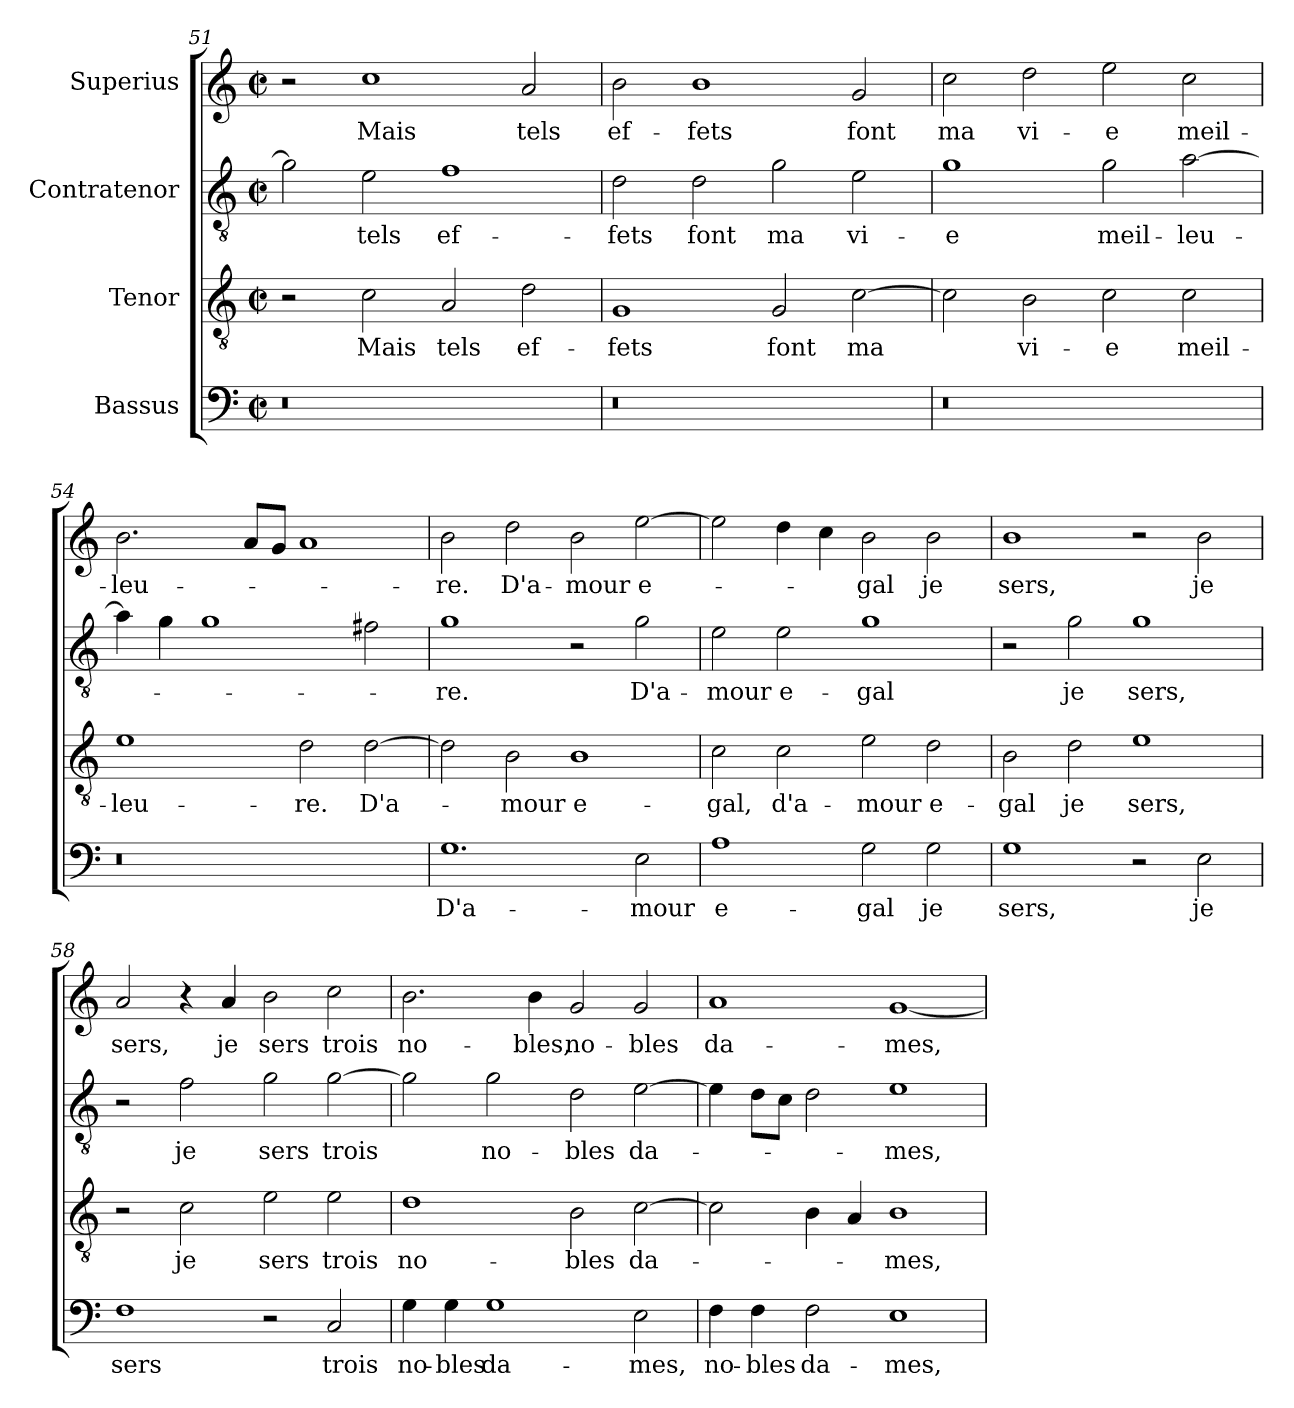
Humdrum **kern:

**kern	**text	**kern	**text	**kern	**text	**kern	**text
*part4	*part4	*part3	*part3	*part2	*part2	*part1	*part1
*staff4	*staff4	*staff3	*staff3	*staff2	*staff2	*staff1	*staff1
*I"Bassus	*	*I"Tenor	*	*I"Contratenor	*	*I"Superius	*
!!LO:LB:g=z
*clefF4	*	*clefGv2	*	*clefGv2	*	*clefG2	*
*k[]	*	*k[]	*	*k[]	*	*k[]	*
*C:	*	*C:	*	*C:	*	*C:	*
*M2/2	*	*M2/2	*	*M2/2	*	*M2/2	*
*met(c|)	*	*met(c|)	*	*met(c|)	*	*met(c|)	*
=51	=51	=51	=51	=51	=51	=51	=51
!LO:N:vis=0	!	!	!	!	!	!	!
1r	.	2r	.	2g\]	.	2r	.
.	.	2c\	Mais	2e\	tels	1cc\	Mais
1ryy	.	2A/	tels	1f\	ef-	.	.
.	.	2d\	ef-	.	.	2a/	tels
=52	=52	=52	=52	=52	=52	=52	=52
!LO:N:vis=0	!	!	!	!	!	!	!
1r	.	1G/	-fets	2d\	-fets	2b\	ef-
.	.	.	.	2d\	font	1b\	-fets
1ryy	.	2G/	font	2g\	ma	.	.
.	.	[2c\	ma	2e\	vi-	2g/	font
=53	=53	=53	=53	=53	=53	=53	=53
!LO:N:vis=0	!	!	!	!	!	!	!
1r	.	2c\]	.	1g\	-e	2cc\	ma
.	.	2B\	vi-	.	.	2dd\	vi-
1ryy	.	2c\	-e	2g\	meil-	2ee\	-e
.	.	2c\	meil-	[2a\	-leu-	2cc\	meil-
=54	=54	=54	=54	=54	=54	=54	=54
!LO:N:vis=0	!	!	!	!	!	!	!
1r	.	1e\	-leu-	4a\]	.	2.b\	-leu-
.	.	.	.	4g\	.	.	.
.	.	.	.	1g\	.	.	.
.	.	.	.	.	.	8a/L	.
.	.	.	.	.	.	8g/J	.
1ryy	.	2d\	-re.	.	.	1a/	.
.	.	[2d\	D'a-	2f#X\	.	.	.
=55	=55	=55	=55	=55	=55	=55	=55
1.G\	D'a-	2d\]	.	1g\	-re.	2b\	-re.
.	.	2B\	-mour	.	.	2dd\	D'a-
.	.	1B\	e-	2r	.	2b\	-mour
2E\	-mour	.	.	2g\	D'a-	[2ee\	e-
!!LO:LB:g=z
=56	=56	=56	=56	=56	=56	=56	=56
1A\	e-	2c\	-gal,	2e\	-mour	2ee\]	.
.	.	2c\	d'a-	2e\	e-	4dd\	.
.	.	.	.	.	.	4cc\	.
2G\	-gal	2e\	-mour	1g\	-gal	2b\	-gal
2G\	je	2d\	e-	.	.	2b\	je
=57	=57	=57	=57	=57	=57	=57	=57
1G\	sers,	2B\	-gal	2r	.	1b\	sers,
.	.	2d\	je	2g\	je	.	.
2r	.	1e\	sers,	1g\	sers,	2r	.
2E\	je	.	.	.	.	2b\	je
=58	=58	=58	=58	=58	=58	=58	=58
1F\	sers	2r	.	2r	.	2a/	sers,
.	.	2c\	je	2f\	je	4r	.
.	.	.	.	.	.	4a/	je
2r	.	2e\	sers	2g\	sers	2b\	sers
2C/	trois	2e\	trois	[2g\	trois	2cc\	trois
=59	=59	=59	=59	=59	=59	=59	=59
4G\	no-	1d\	no-	2g\]	.	2.b\	no-
4G\	-bles	.	.	.	.	.	.
1G\	da-	.	.	2g\	no-	.	.
.	.	.	.	.	.	4b\	-bles,
.	.	2B\	-bles	2d\	-bles	2g/	no-
2E\	-mes,	[2c\	da-	[2e\	da-	2g/	-bles
=60	=60	=60	=60	=60	=60	=60	=60
4F\	no-	2c\]	.	4e\]	.	1a/	da-
4F\	-bles	.	.	8d\L	.	.	.
.	.	.	.	8c\J	.	.	.
2F\	da-	4B\	.	2d\	.	.	.
.	.	4A/	.	.	.	.	.
1E\	-mes,	1B\	-mes,	1e\	-mes,	[1g/	-mes,
=	=	=	=	=	=	=	=
*-	*-	*-	*-	*-	*-	*-	*-
